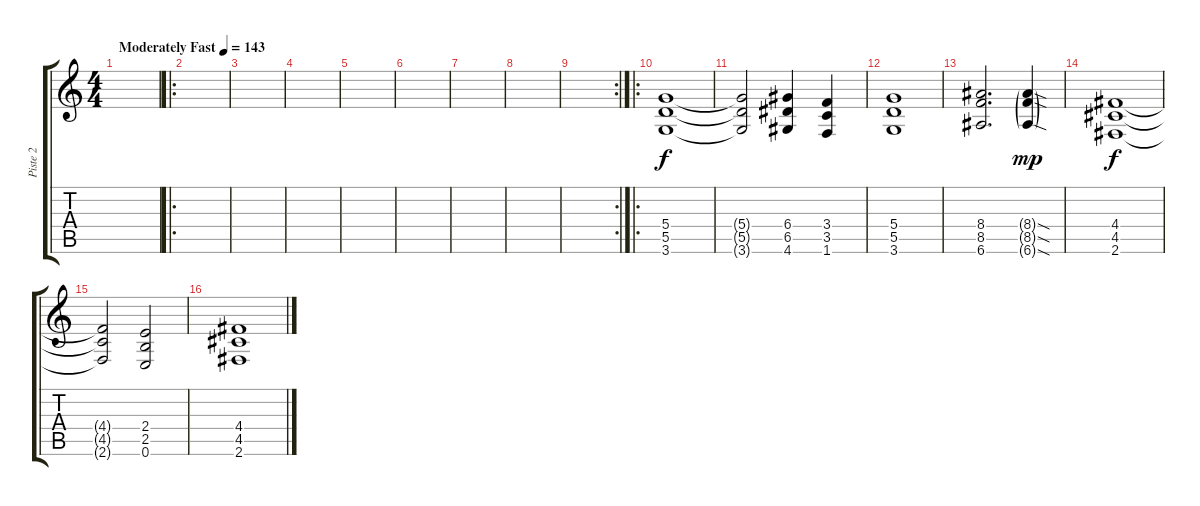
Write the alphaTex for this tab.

\track ("Piste 2" "Piste 2") {instrument distortionguitar}
\staff {score tabs}
\tuning (E4 B3 G3 D3 A2 E2) {hide}
\ts (4 4)
\tempo (143 "Moderately Fast")
\clef g2
\ks c
|
\ro
|
|
|
|
|
|
|
\rc 2
|
\ro
(5.4 5.5 3.6).1 |
(5.4{t} 5.5{t} 3.6{t}).2 (6.4 6.5 4.6).4 (3.4 3.5 1.6).4 |
(5.4 5.5 3.6).1 |
(8.4 8.5 6.6).2{d} (8.4{sod g} 8.5{sod g} 6.6{sod g}).4{dy mp} |
(4.4 4.5 2.6).1{dy f} |
(4.4{t} 4.5{t} 2.6{t}).2 (2.4 2.5 0.6).2 |
(4.4 4.5 2.6).1
